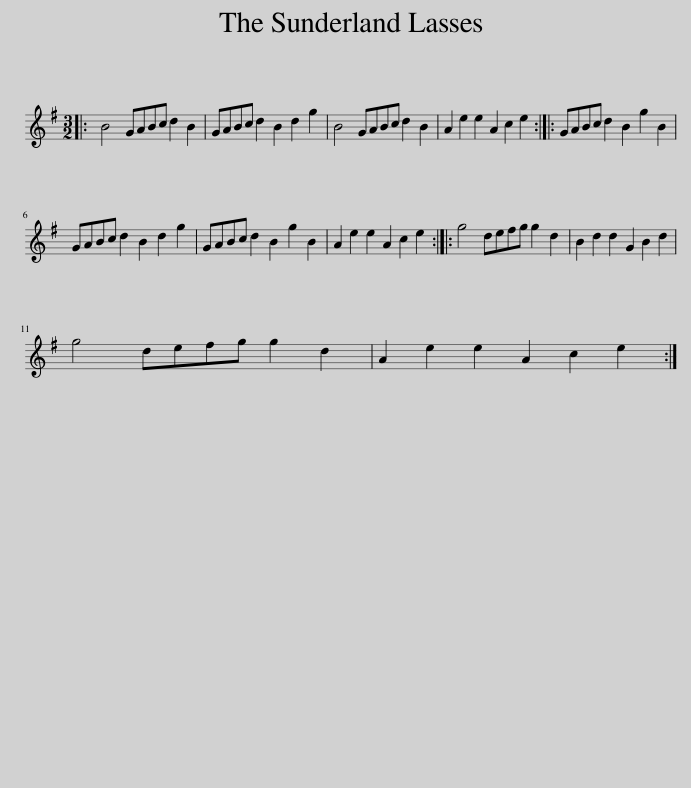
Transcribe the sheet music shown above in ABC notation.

X:1
L:1/8
M:3/2
I:linebreak $
K:G
V:1 treble
V:1
|: B4 GABc d2 B2 | GABc d2 B2 d2 g2 | B4 GABc d2 B2 | A2 e2 e2 A2 c2 e2 :: GABc d2 B2 g2 B2 |$ %5
 GABc d2 B2 d2 g2 | GABc d2 B2 g2 B2 | A2 e2 e2 A2 c2 e2 :: g4 defg g2 d2 | B2 d2 d2 G2 B2 d2 |$ %10
 g4 defg g2 d2 | A2 e2 e2 A2 c2 e2 :| %12
